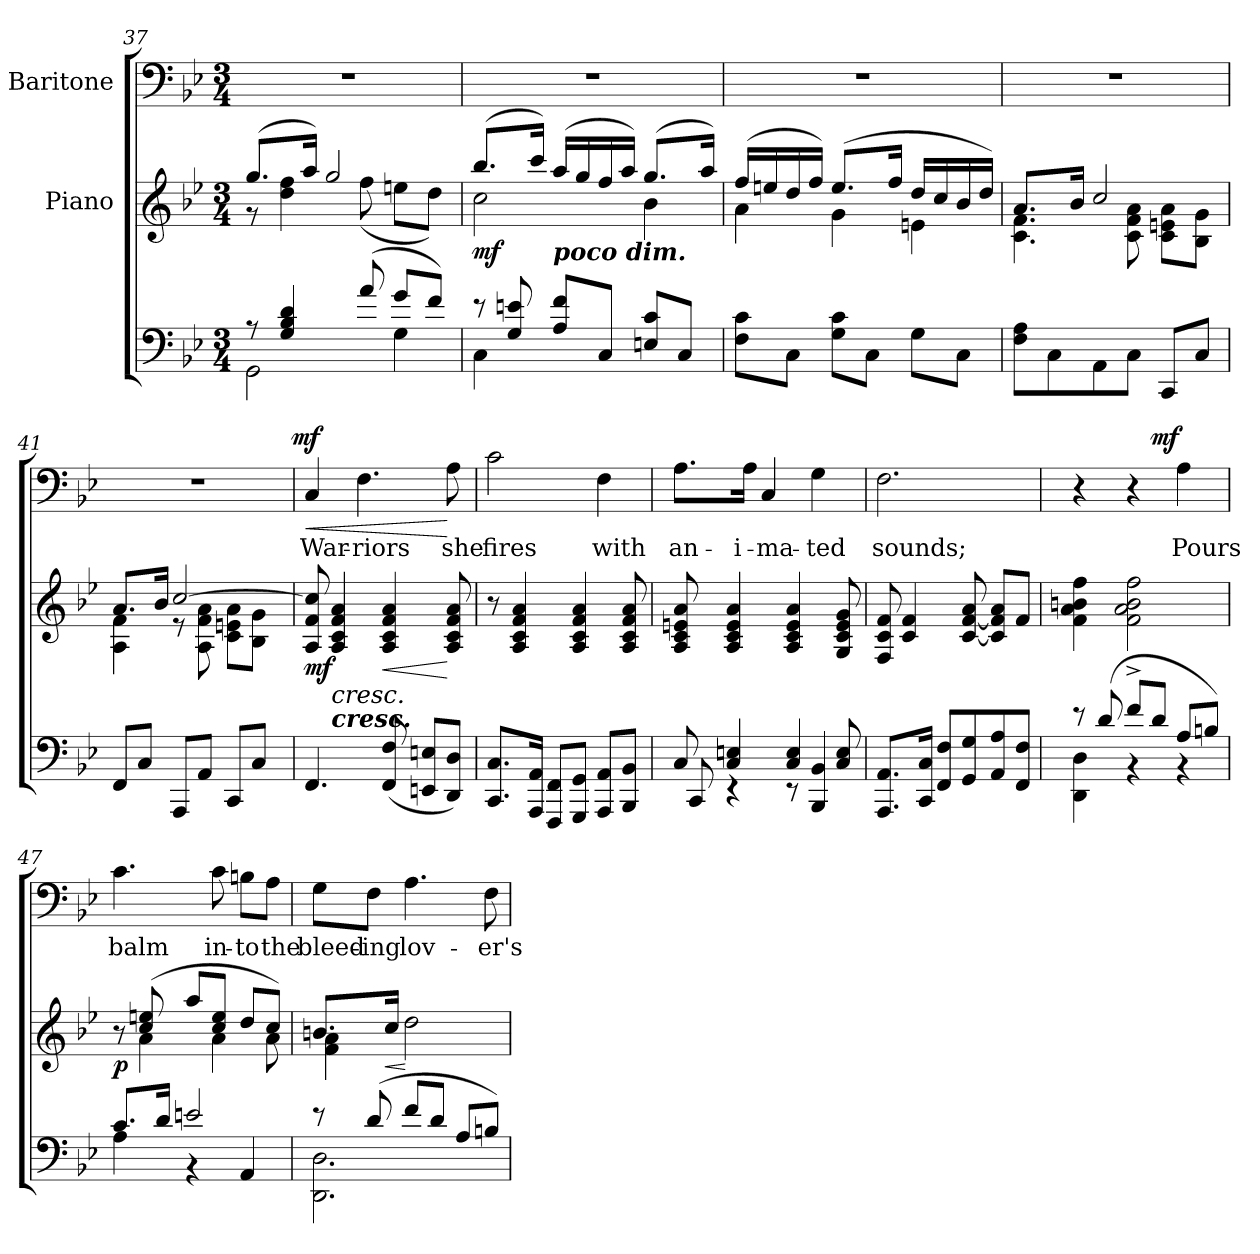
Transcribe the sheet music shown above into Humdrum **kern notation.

**kern	**kern	**dynam	**kern	**text	**dynam
*part3	*part2	*part2	*part1	*part1	*part1
*staff3	*staff2	*staff2	*staff1	*staff1	*staff1
*	*I"Piano	*	*I"Baritone	*	*
*clefF4	*clefG2	*	*clefF4	*	*
*k[b-e-]	*k[b-e-]	*	*k[b-e-]	*	*
*B-:	*B-:	*	*B-:	*	*
*M3/4	*M3/4	*	*M3/4	*	*
=37	=37	=37	=37	=37	=37
*^	*^	*	*	*	*
!	!	!	!	!	!LO:N:vis=1	!	!
8r	2GGi\	(8.ggi/L	8r	.	2.r	.	.
4Gi/ 4B-i 4di	.	.	4ddi\ 4ffi	.	.	.	.
.	.	16aai/Jk)	.	.	.	.	.
.	.	2ggi/	.	.	.	.	.
(8ai/	.	.	(8ffi\	.	.	.	.
8gi/L	4Gi\	.	8eeni\L	.	.	.	.
8fi/J)	.	.	8ddi\J)	.	.	.	.
=38	=38	=38	=38	=38	=38	=38	=38
!	!	!	!	!	!LO:N:vis=1	!	!
8r	4Ci\	(8.bb-i/L	2cci\	mf	2.r	.	.
8Gi/ 8eni	.	.	.	.	.	.	.
.	.	16ccci/Jk)	.	.	.	.	.
!	!	!LO:TX:b:Bi:t=poco dim.	!	!	!	!	!
8Ai/ 8fiL	4ryy	(16aai/LL	.	.	.	.	.
.	.	16ggi/	.	.	.	.	.
8Ci/J	.	16ffi/	.	.	.	.	.
.	.	16aai/JJ)	.	.	.	.	.
8Eni/ 8ciL	4ryy	(8.ggi/L	4b-i\	.	.	.	.
8Ci/J	.	.	.	.	.	.	.
.	.	16aai/Jk)	.	.	.	.	.
*v	*v	*	*	*	*	*	*
=39	=39	=39	=39	=39	=39	=39
!	!	!	!	!LO:N:vis=1	!	!
8Fi\ 8ciL	(16ffi/LL	4ai\	.	2.r	.	.
.	16eeni/	.	.	.	.	.
8Ci\J	16ddi/	.	.	.	.	.
.	16ffi/JJ)	.	.	.	.	.
8Gi\ 8ciL	(8.eei/L	4gi\	.	.	.	.
8Ci\J	.	.	.	.	.	.
.	16ffi/Jk	.	.	.	.	.
8Gi\L	16ddi/LL	4eni\	.	.	.	.
.	16cci/	.	.	.	.	.
8Ci\J	16b-i/	.	.	.	.	.
.	16ddi/JJ)	.	.	.	.	.
!!LO:LB:g=z
=40	=40	=40	=40	=40	=40	=40
!	!	!	!	!LO:N:vis=1	!	!
8Fi\ 8AiL	8.ai/L	4.ci\ 4.fi	.	2.r	.	.
8Ci\	.	.	.	.	.	.
.	16b-i/Jk	.	.	.	.	.
8AAi\	2cci/	.	.	.	.	.
8Ci\J	.	8ci\ 8fi 8ai	.	.	.	.
8CCi/L	.	8ci\ 8eni 8aiL	.	.	.	.
8Ci/J	.	8B-i\ 8giJ	.	.	.	.
=41	=41	=41	=41	=41	=41	=41
!	!	!	!	!LO:N:vis=1	!	!
*	*	*	*	*^	*	*
8FFi/L	8.ai/L	4Ai\ 4fi	.	2.r	2ryy	.	.
8Ci/J	.	.	.	.	.	.	.
.	16b-i/Jk	.	.	.	.	.	.
8AAAi/L	[2cci/	8r	.	.	.	.	.
8AAi/J	.	8Ai\ 8fi 8ai	.	.	.	.	.
8CCi/L	.	8ci\ 8eni 8aiL	.	.	8ryy	.	.
8Ci/J	.	8B-i\ 8giJ	.	.	16ryy	.	.
.	.	.	.	.	32ryy	.	.
.	.	.	.	.	64ryy	.	.
.	.	.	.	.	128...ryy	.	.
*	*	*	*	*MM88	*	*	*
.	.	.	.	.	1024ryy	.	mf
*	*v	*v	*	*	*	*	*
*	*	*	*v	*v	*	*
=42	=42	=42	=42	=42	=42
*	*^	*	*^	*	*
!	!	!	!	!	!	!LO:LY:b:color=#000000	!LO:HP:b
*	*v	*v	*	*	*	*	*
*	*	*	*v	*v	*	*
4.FFi/	8Ai/ 8fi 8cci]	mf	4Ci/	War-	<
!	!LO:TX:b:Bi:t=cresc.	!	!	!	!
!	!	!LO:HP:b	!	!	!
.	4Ai/ 4ci 4fi 4ai	<	.	.	.
!	!	!	!	!LO:LY:b:color=#000000	!
.	.	.	4.Fi\	-riors	.
!	!	!LO:HP:b	!	!	!
(8FFi/ 8Fi	4Ai/ 4ci 4fi 4ai	<	.	.	.
8EEni/ 8EniL	.	.	.	.	.
!	!	!	!	!LO:LY:b:color=#000000	!
8DDi/ 8DiJ)	8Ai/ 8ci 8fi 8ai	[ [	8Ai\	she	[
=43	=43	=43	=43	=43	=43
!	!	!	!	!LO:LY:b:color=#000000	!
8.CCi/ 8.CiL	8r	.	2ci\	fires	.
.	4Ai/ 4ci 4fi 4ai	.	.	.	.
16AAAi/ 16AAiJk	.	.	.	.	.
8FFFi/ 8FFiL	.	.	.	.	.
8GGGi/ 8GGiJ	4Ai/ 4ci 4fi 4ai	.	.	.	.
!	!	!	!	!LO:LY:b:color=#000000	!
8AAAi/ 8AAiL	.	.	4Fi\	with	.
8BBB-i/ 8BB-iJ	8Ai/ 8ci 8fi 8ai	.	.	.	.
!!LO:LB:g=z
=44	=44	=44	=44	=44	=44
*^	*	*	*	*	*
!	!	!	!	!	!LO:LY:b:color=#000000	!
8Ci/	8CCi/	8Ai/ 8ci 8eni 8ai	.	8.Ai\L	an-	.
4Ci/ 4Eni	4r	4Ai/ 4ci 4ei 4ai	.	.	.	.
!	!	!	!	!	!LO:LY:b:color=#000000	!
.	.	.	.	16Ai\Jk	-i-	.
!	!	!	!	!	!LO:LY:b:color=#000000	!
.	.	.	.	4Ci/	-ma-	.
4Ci/ 4Ei	8r	4Ai/ 4ci 4ei 4ai	.	.	.	.
!	!	!	!	!	!LO:LY:b:color=#000000	!
.	4BBB-i/ 4BB-i	.	.	4Gi\	-ted	.
8Ci/ 8Ei	.	8Gi/ 8ci 8ei 8gi	.	.	.	.
*v	*v	*	*	*	*	*
=45	=45	=45	=45	=45	=45
!	!	!	!	!LO:LY:b:color=#000000	!
8.AAAi/ 8.AAiL	8Fi/ 8ci 8fi	.	2.Fi\	sounds;	.
.	4ci/ 4fi	.	.	.	.
16CCi/ 16CiJk	.	.	.	.	.
8FFi/ 8FiL	.	.	.	.	.
8GGi/ 8Gi	[8ci/ [8fi 8ai	.	.	.	.
8AAi/ 8Ai	8ci/] 8fi] 8aiL	.	.	.	.
8FFi/ 8FiJ	8fi/J	.	.	.	.
=46	=46	=46	=46	=46	=46
*^	*	*	*^	*	*
8r	4DDi\ 4Di	4fi\ 4ai 4bni 4ffi	.	4r	4.ryy	.	.
(8di/	.	.	.	.	.	.	.
8f^i/L	4r	2fi\ 2ai 2bi 2ffi	.	4r	.	.	.
8di/J	.	.	.	.	4.ryy	.	mf
!	!	!	!	!	!	!LO:LY:b:color=#000000	!
8Ai/L	4r	.	.	4Ai\	.	Pours	.
8Bni/J)	.	.	.	.	.	.	.
*	*	*	*	*v	*v	*	*
=47	=47	=47	=47	=47	=47	=47
*	*	*^	*	*	*	*
*	*	*	*	*	*^	*	*
!	!	!	!	!	!	!	!LO:LY:b:color=#000000	!
*	*	*	*	*	*v	*v	*	*
8.ci/L	4Ai\	8r	8ryy	p	4.ci\	balm	.
.	.	(8cci/ 8eeni	4ai\	.	.	.	.
16di/Jk	.	.	.	.	.	.	.
2eni/	4r	8aai/L	.	.	.	.	.
!	!	!	!	!	!	!LO:LY:b:color=#000000	!
.	.	8cci/ 8eeiJ	4ai\	.	8ci\	in-	.
!	!	!	!	!	!	!LO:LY:b:color=#000000	!
.	4AAi/	8ddi/L	.	.	8Bni\L	-to	.
!	!	!	!	!	!	!LO:LY:b:color=#000000	!
.	.	8cci/J)	8ai\	.	8Ai\J	the	.
!!LO:LB:g=z
=48	=48	=48	=48	=48	=48	=48	=48
!	!	!	!	!	!	!LO:LY:b:color=#000000	!
8r	2.DDi\ 2.Di	8.bni/L	4fi\ 4ai	.	8Gi\L	bleed-	.
!	!	!	!	!	!	!LO:LY:b:color=#000000	!
(8di/	.	.	.	.	8Fi\J	-ing	.
!	!	!	!	!LO:HP:b	!	!	!
.	.	16cci/Jk	.	<	.	.	.
!	!	!	!	!	!	!LO:LY:b:color=#000000	!
8fi/L	.	2ddi\	2ryy	[	4.Ai\	lov-	.
8di/J	.	.	.	.	.	.	.
8Ai/L	.	.	.	.	.	.	.
!	!	!	!	!	!	!LO:LY:b:color=#000000	!
8Bni/J)	.	.	.	.	8Fi\	-er's	.
*v	*v	*	*	*	*	*	*
*	*v	*v	*	*	*	*
=	=	=	=	=	=
*-	*-	*-	*-	*-	*-
